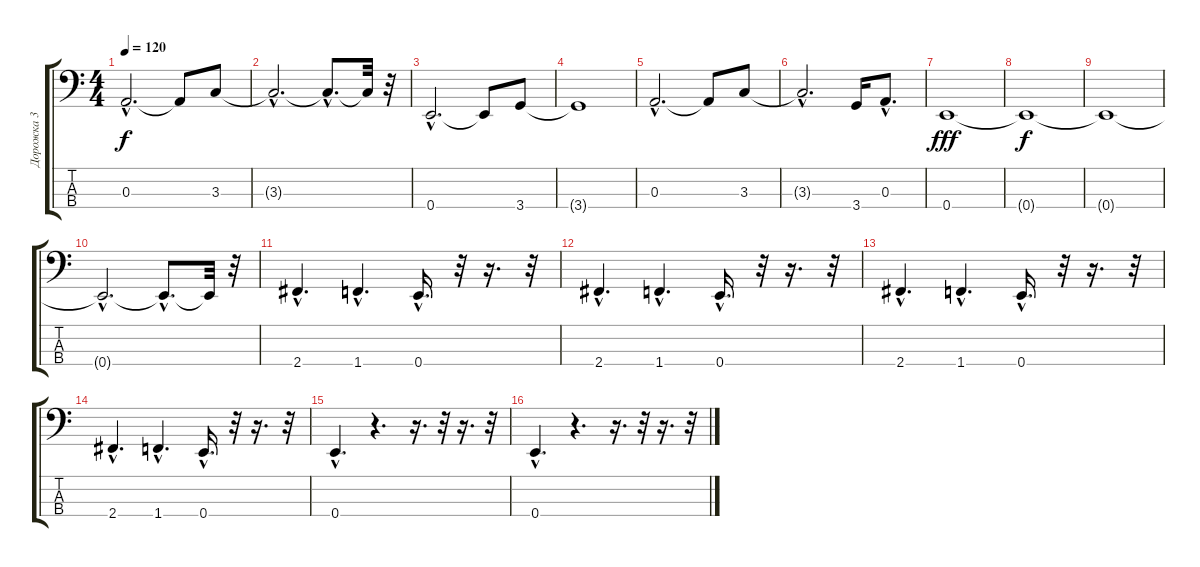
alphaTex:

\track ("Дорожка 3" "Дорожка 3") {instrument electricbasspick}
\staff {score tabs}
\tuning (G2 D2 A1 E1) {hide}
\ts (4 4)
\tempo 120
\clef f4
\ks c
0.3{hac}.2{d dy f} 0.3{t}.8 3.3.8 |
3.3{hac t}.2{d} 3.3{hac t}.8{d} 3.3{t}.32 r.32 |
0.4{hac}.2{d} 0.4{t}.8 3.4.8 |
3.4{t}.1 |
0.3{hac}.2{d} 0.3{t}.8 3.3.8 |
3.3{hac t}.2{d} 3.4.16 0.3{hac}.8{d} |
0.4.1{dy fff} |
0.4{t}.1{dy f} |
0.4{t}.1 |
0.4{hac t}.2{d} 0.4{hac t}.8{d} 0.4{t}.32 r.32 |
2.4{hac}.4{d} 1.4{hac}.4{d} 0.4{hac}.16{d} r.32 r.16{d} r.32 |
2.4{hac}.4{d} 1.4{hac}.4{d} 0.4{hac}.16{d} r.32 r.16{d} r.32 |
2.4{hac}.4{d} 1.4{hac}.4{d} 0.4{hac}.16{d} r.32 r.16{d} r.32 |
2.4{hac}.4{d} 1.4{hac}.4{d} 0.4{hac}.16{d} r.32 r.16{d} r.32 |
0.4{hac}.4{d} r.4{d} r.16{d} r.32 r.16{d} r.32 |
0.4{hac}.4{d} r.4{d} r.16{d} r.32 r.16{d} r.32
